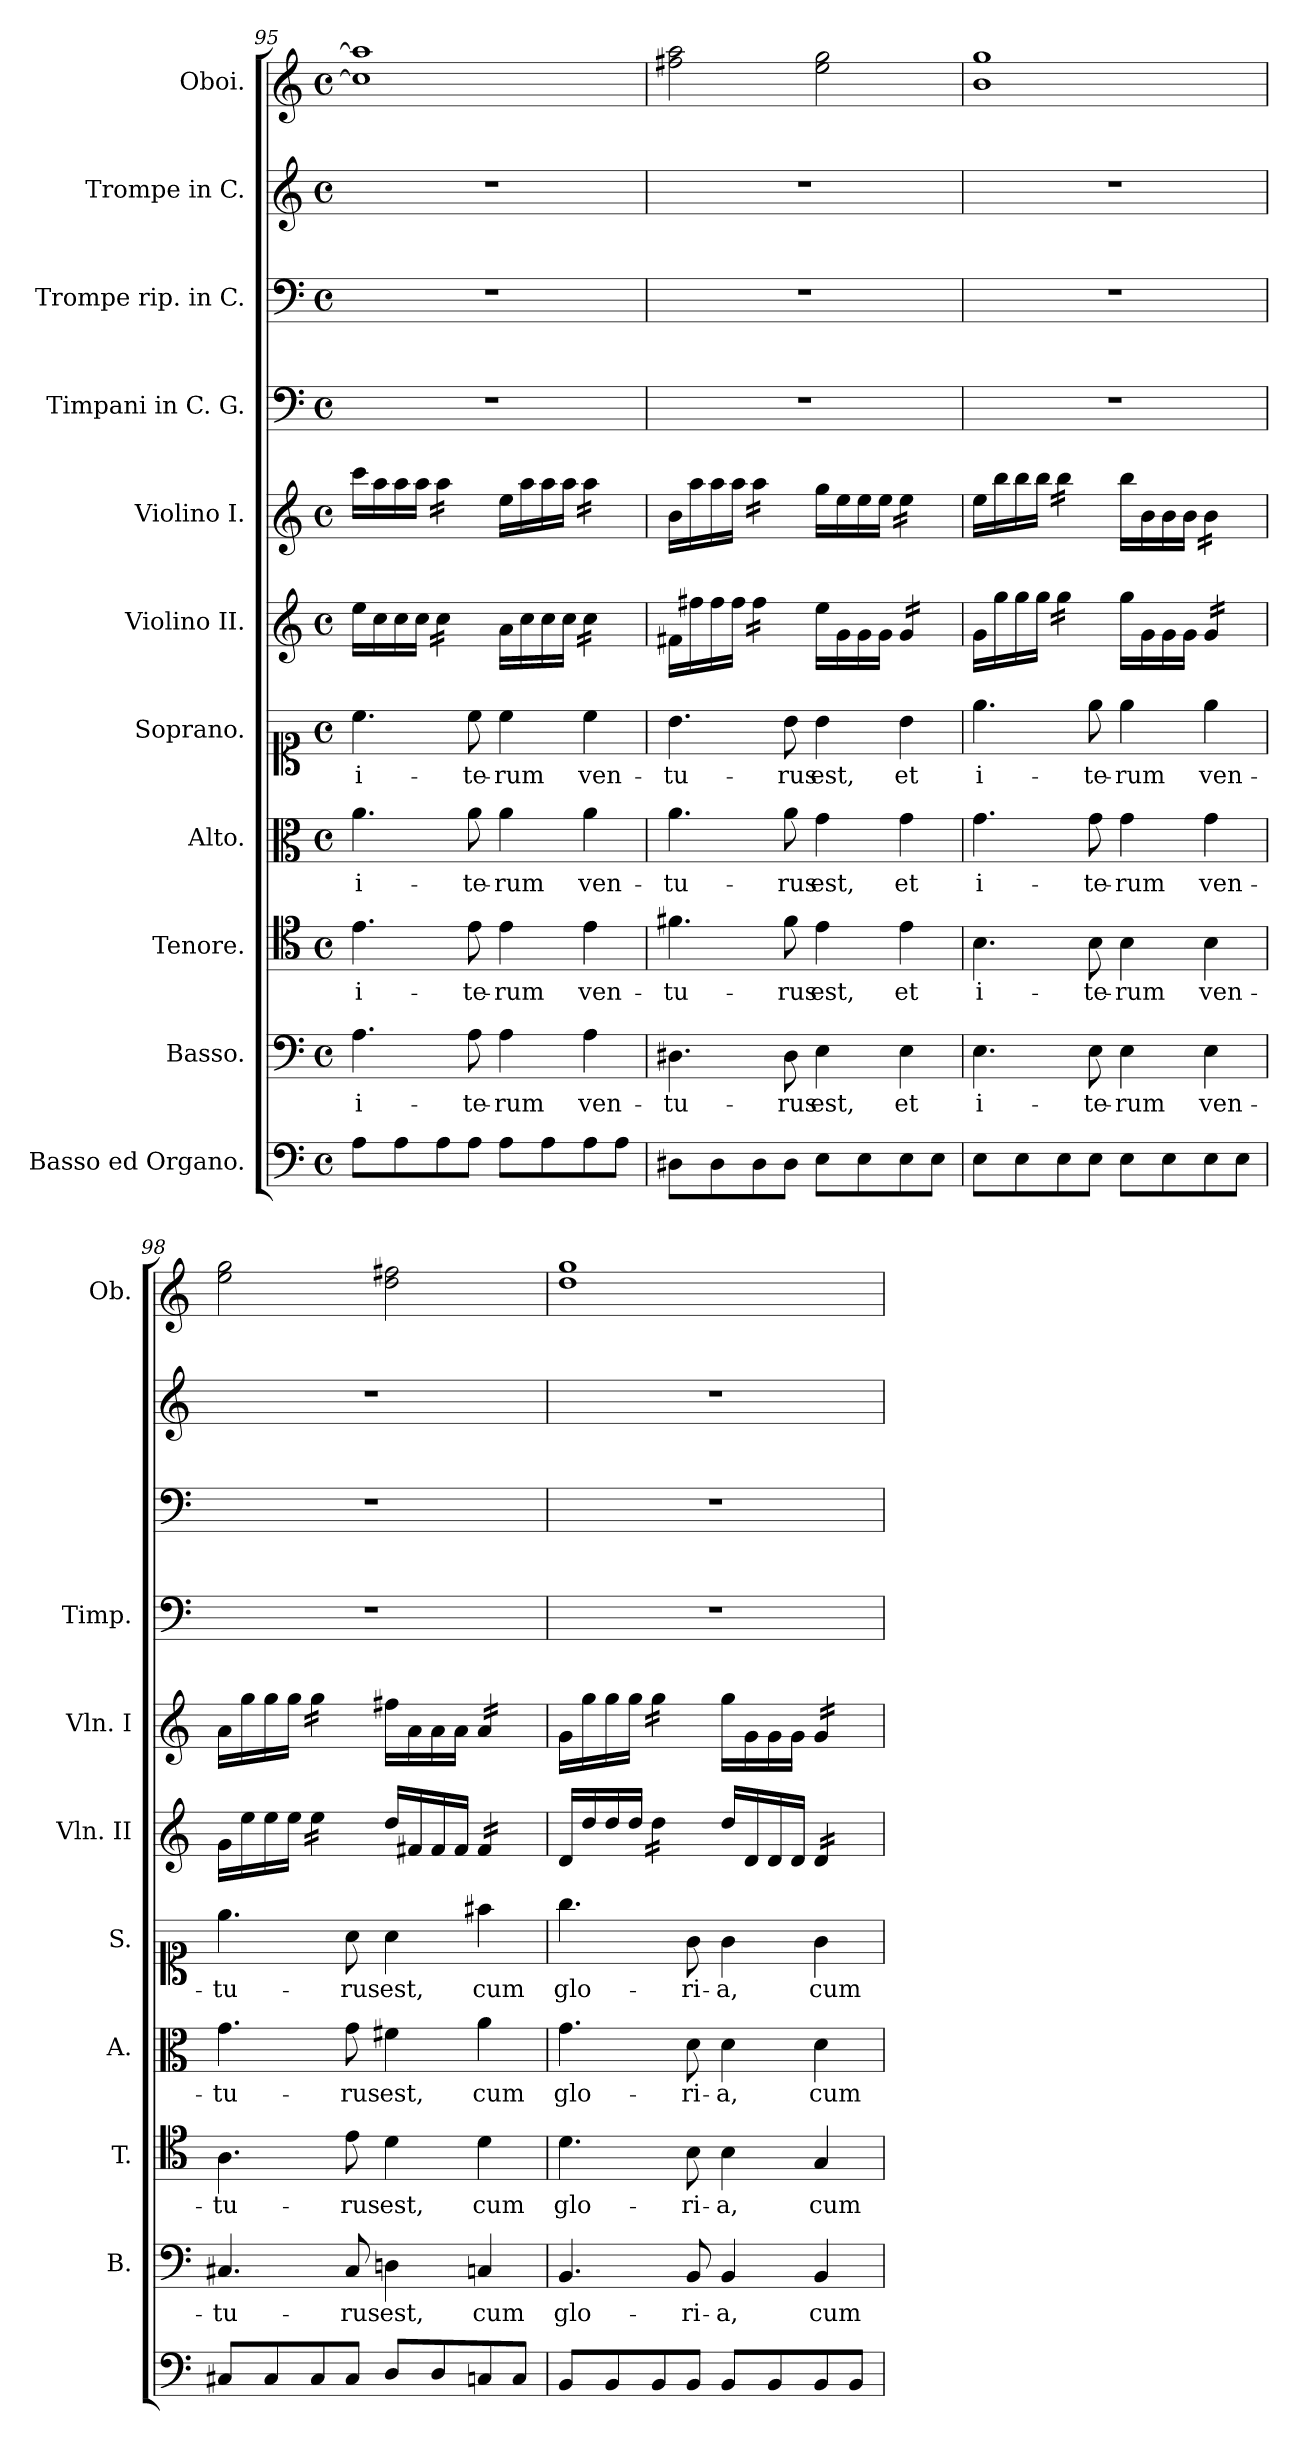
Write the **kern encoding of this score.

**kern	**kern	**text	**kern	**text	**kern	**text	**kern	**text	**kern	**kern	**kern	**kern	**kern	**kern
*part11	*part10	*part10	*part9	*part9	*part8	*part8	*part7	*part7	*part6	*part5	*part4	*part3	*part2	*part1
*staff11	*staff10	*staff10	*staff9	*staff9	*staff8	*staff8	*staff7	*staff7	*staff6	*staff5	*staff4	*staff3	*staff2	*staff1
*I"Basso ed  Organo.	*I"Basso.	*	*I"Tenore.	*	*I"Alto.	*	*I"Soprano.	*	*I"Violino II.	*I"Violino I.	*I"Timpani in C. G.	*I"Trompe rip. in C.	*I"Trompe in C.	*I"Oboi.
*	*I'B.	*	*I'T.	*	*I'A.	*	*I'S.	*	*I'Vln. II	*I'Vln. I	*I'Timp.	*	*	*I'Ob.
*clefF4	*clefF4	*	*clefC4	*	*clefC3	*	*clefC1	*	*clefG2	*clefG2	*clefF4	*clefF4	*clefG2	*clefG2
*k[]	*k[]	*	*k[]	*	*k[]	*	*k[]	*	*k[]	*k[]	*k[]	*k[]	*k[]	*k[]
*M4/4	*M4/4	*	*M4/4	*	*M4/4	*	*M4/4	*	*M4/4	*M4/4	*M4/4	*M4/4	*M4/4	*M4/4
*met(c)	*met(c)	*	*met(c)	*	*met(c)	*	*met(c)	*	*met(c)	*met(c)	*met(c)	*met(c)	*met(c)	*met(c)
=95	=95	=95	=95	=95	=95	=95	=95	=95	=95	=95	=95	=95	=95	=95
!	!	!LO:LY:b	!	!LO:LY:b	!	!LO:LY:b	!	!LO:LY:b	!	!	!	!	!	!
8A\L	4.A\	i-	4.e\	i-	4.a\	i-	4.cc\	i-	16ee\LL	16ccc\LL	1r	1r	1r	1cc] 1aa]
.	.	.	.	.	.	.	.	.	16cc\	16aa\	.	.	.	.
8A\	.	.	.	.	.	.	.	.	16cc\	16aa\	.	.	.	.
.	.	.	.	.	.	.	.	.	16cc\JJ	16aa\JJ	.	.	.	.
*	*	*	*	*	*	*	*	*	*tremolo	*	*	*	*	*
*	*	*	*	*	*	*	*	*	*	*tremolo	*	*	*	*
8A\	.	.	.	.	.	.	.	.	16cc\LL	16aa\LL	.	.	.	.
.	.	.	.	.	.	.	.	.	16cc\	16aa\	.	.	.	.
!	!	!LO:LY:b	!	!LO:LY:b	!	!LO:LY:b	!	!LO:LY:b	!	!	!	!	!	!
8A\J	8A\	-te-	8e\	-te-	8a\	-te-	8cc\	-te-	16cc\	16aa\	.	.	.	.
.	.	.	.	.	.	.	.	.	16cc\JJ	16aa\JJ	.	.	.	.
*	*	*	*	*	*	*	*	*	*	*Xtremolo	*	*	*	*
*	*	*	*	*	*	*	*	*	*Xtremolo	*	*	*	*	*
!	!	!LO:LY:b	!	!LO:LY:b	!	!LO:LY:b	!	!LO:LY:b	!	!	!	!	!	!
8A\L	4A\	-rum	4e\	-rum	4a\	-rum	4cc\	-rum	16a\LL	16ee\LL	.	.	.	.
.	.	.	.	.	.	.	.	.	16cc\	16aa\	.	.	.	.
8A\	.	.	.	.	.	.	.	.	16cc\	16aa\	.	.	.	.
.	.	.	.	.	.	.	.	.	16cc\JJ	16aa\JJ	.	.	.	.
!	!	!LO:LY:b	!	!LO:LY:b	!	!LO:LY:b	!	!LO:LY:b	!	!	!	!	!	!
*	*	*	*	*	*	*	*	*	*tremolo	*	*	*	*	*
*	*	*	*	*	*	*	*	*	*	*tremolo	*	*	*	*
8A\	4A\	ven-	4e\	ven-	4a\	ven-	4cc\	ven-	16cc\LL	16aa\LL	.	.	.	.
.	.	.	.	.	.	.	.	.	16cc\	16aa\	.	.	.	.
8A\J	.	.	.	.	.	.	.	.	16cc\	16aa\	.	.	.	.
.	.	.	.	.	.	.	.	.	16cc\JJ	16aa\JJ	.	.	.	.
*	*	*	*	*	*	*	*	*	*	*Xtremolo	*	*	*	*
*	*	*	*	*	*	*	*	*	*Xtremolo	*	*	*	*	*
!!LO:PB:g=z
=96	=96	=96	=96	=96	=96	=96	=96	=96	=96	=96	=96	=96	=96	=96
!	!	!LO:LY:b	!	!LO:LY:b	!	!LO:LY:b	!	!LO:LY:b	!	!	!	!	!	!
8D#X\L	4.D#X\	-tu-	4.f#X\	-tu-	4.a\	-tu-	4.b\	-tu-	16f#X\LL	16b\LL	1r	1r	1r	2ff#X\ 2aa\
.	.	.	.	.	.	.	.	.	16ff#X\	16aa\	.	.	.	.
8D#\	.	.	.	.	.	.	.	.	16ff#\	16aa\	.	.	.	.
.	.	.	.	.	.	.	.	.	16ff#\JJ	16aa\JJ	.	.	.	.
*	*	*	*	*	*	*	*	*	*tremolo	*	*	*	*	*
*	*	*	*	*	*	*	*	*	*	*tremolo	*	*	*	*
8D#\	.	.	.	.	.	.	.	.	16ff#\LL	16aa\LL	.	.	.	.
.	.	.	.	.	.	.	.	.	16ff#\	16aa\	.	.	.	.
!	!	!LO:LY:b	!	!LO:LY:b	!	!LO:LY:b	!	!LO:LY:b	!	!	!	!	!	!
8D#\J	8D#\	-rus	8f#\	-rus	8a\	-rus	8b\	-rus	16ff#\	16aa\	.	.	.	.
.	.	.	.	.	.	.	.	.	16ff#\JJ	16aa\JJ	.	.	.	.
*	*	*	*	*	*	*	*	*	*	*Xtremolo	*	*	*	*
*	*	*	*	*	*	*	*	*	*Xtremolo	*	*	*	*	*
!	!	!LO:LY:b	!	!LO:LY:b	!	!LO:LY:b	!	!LO:LY:b	!	!	!	!	!	!
8E\L	4E\	est,	4e\	est,	4g\	est,	4b\	est,	16ee\LL	16gg\LL	.	.	.	2ee\ 2gg\
.	.	.	.	.	.	.	.	.	16g\	16ee\	.	.	.	.
8E\	.	.	.	.	.	.	.	.	16g\	16ee\	.	.	.	.
.	.	.	.	.	.	.	.	.	16g\JJ	16ee\JJ	.	.	.	.
!	!	!LO:LY:b	!	!LO:LY:b	!	!LO:LY:b	!	!LO:LY:b	!	!	!	!	!	!
*	*	*	*	*	*	*	*	*	*tremolo	*	*	*	*	*
*	*	*	*	*	*	*	*	*	*	*tremolo	*	*	*	*
8E\	4E\	et	4e\	et	4g\	et	4b\	et	16g/LL	16ee\LL	.	.	.	.
.	.	.	.	.	.	.	.	.	16g/	16ee\	.	.	.	.
8E\J	.	.	.	.	.	.	.	.	16g/	16ee\	.	.	.	.
.	.	.	.	.	.	.	.	.	16g/JJ	16ee\JJ	.	.	.	.
*	*	*	*	*	*	*	*	*	*	*Xtremolo	*	*	*	*
*	*	*	*	*	*	*	*	*	*Xtremolo	*	*	*	*	*
=97	=97	=97	=97	=97	=97	=97	=97	=97	=97	=97	=97	=97	=97	=97
!	!	!LO:LY:b	!	!LO:LY:b	!	!LO:LY:b	!	!LO:LY:b	!	!	!	!	!	!
8E\L	4.E\	i-	4.B\	i-	4.g\	i-	4.ee\	i-	16g\LL	16ee\LL	1r	1r	1r	1b 1gg
.	.	.	.	.	.	.	.	.	16gg\	16bb\	.	.	.	.
8E\	.	.	.	.	.	.	.	.	16gg\	16bb\	.	.	.	.
.	.	.	.	.	.	.	.	.	16gg\JJ	16bb\JJ	.	.	.	.
*	*	*	*	*	*	*	*	*	*tremolo	*	*	*	*	*
*	*	*	*	*	*	*	*	*	*	*tremolo	*	*	*	*
8E\	.	.	.	.	.	.	.	.	16gg\LL	16bb\LL	.	.	.	.
.	.	.	.	.	.	.	.	.	16gg\	16bb\	.	.	.	.
!	!	!LO:LY:b	!	!LO:LY:b	!	!LO:LY:b	!	!LO:LY:b	!	!	!	!	!	!
8E\J	8E\	-te-	8B\	-te-	8g\	-te-	8ee\	-te-	16gg\	16bb\	.	.	.	.
.	.	.	.	.	.	.	.	.	16gg\JJ	16bb\JJ	.	.	.	.
*	*	*	*	*	*	*	*	*	*	*Xtremolo	*	*	*	*
*	*	*	*	*	*	*	*	*	*Xtremolo	*	*	*	*	*
!	!	!LO:LY:b	!	!LO:LY:b	!	!LO:LY:b	!	!LO:LY:b	!	!	!	!	!	!
8E\L	4E\	-rum	4B\	-rum	4g\	-rum	4ee\	-rum	16gg\LL	16bb\LL	.	.	.	.
.	.	.	.	.	.	.	.	.	16g\	16b\	.	.	.	.
8E\	.	.	.	.	.	.	.	.	16g\	16b\	.	.	.	.
.	.	.	.	.	.	.	.	.	16g\JJ	16b\JJ	.	.	.	.
!	!	!LO:LY:b	!	!LO:LY:b	!	!LO:LY:b	!	!LO:LY:b	!	!	!	!	!	!
*	*	*	*	*	*	*	*	*	*tremolo	*	*	*	*	*
*	*	*	*	*	*	*	*	*	*	*tremolo	*	*	*	*
8E\	4E\	ven-	4B\	ven-	4g\	ven-	4ee\	ven-	16g/LL	16b\LL	.	.	.	.
.	.	.	.	.	.	.	.	.	16g/	16b\	.	.	.	.
8E\J	.	.	.	.	.	.	.	.	16g/	16b\	.	.	.	.
.	.	.	.	.	.	.	.	.	16g/JJ	16b\JJ	.	.	.	.
*	*	*	*	*	*	*	*	*	*	*Xtremolo	*	*	*	*
*	*	*	*	*	*	*	*	*	*Xtremolo	*	*	*	*	*
=98	=98	=98	=98	=98	=98	=98	=98	=98	=98	=98	=98	=98	=98	=98
!	!	!LO:LY:b	!	!LO:LY:b	!	!LO:LY:b	!	!LO:LY:b	!	!	!	!	!	!
8C#X/L	4.C#X/	-tu-	4.A\	-tu-	4.g\	-tu-	4.ee\	-tu-	16g\LL	16a\LL	1r	1r	1r	2ee\ 2gg\
.	.	.	.	.	.	.	.	.	16ee\	16gg\	.	.	.	.
8C#/	.	.	.	.	.	.	.	.	16ee\	16gg\	.	.	.	.
.	.	.	.	.	.	.	.	.	16ee\JJ	16gg\JJ	.	.	.	.
*	*	*	*	*	*	*	*	*	*tremolo	*	*	*	*	*
*	*	*	*	*	*	*	*	*	*	*tremolo	*	*	*	*
8C#/	.	.	.	.	.	.	.	.	16ee\LL	16gg\LL	.	.	.	.
.	.	.	.	.	.	.	.	.	16ee\	16gg\	.	.	.	.
!	!	!LO:LY:b	!	!LO:LY:b	!	!LO:LY:b	!	!LO:LY:b	!	!	!	!	!	!
8C#/J	8C#/	-rus	8e\	-rus	8g\	-rus	8a\	-rus	16ee\	16gg\	.	.	.	.
.	.	.	.	.	.	.	.	.	16ee\JJ	16gg\JJ	.	.	.	.
*	*	*	*	*	*	*	*	*	*	*Xtremolo	*	*	*	*
*	*	*	*	*	*	*	*	*	*Xtremolo	*	*	*	*	*
!	!	!LO:LY:b	!	!LO:LY:b	!	!LO:LY:b	!	!LO:LY:b	!	!	!	!	!	!
8D/L	4Dn\	est,	4d\	est,	4f#X\	est,	4a\	est,	16dd/LL	16ff#X\LL	.	.	.	2dd\ 2ff#X\
.	.	.	.	.	.	.	.	.	16f#X/	16a\	.	.	.	.
8D/	.	.	.	.	.	.	.	.	16f#/	16a\	.	.	.	.
.	.	.	.	.	.	.	.	.	16f#/JJ	16a\JJ	.	.	.	.
!	!	!LO:LY:b	!	!LO:LY:b	!	!LO:LY:b	!	!LO:LY:b	!	!	!	!	!	!
*	*	*	*	*	*	*	*	*	*tremolo	*	*	*	*	*
*	*	*	*	*	*	*	*	*	*	*tremolo	*	*	*	*
8Cn/	4Cn/	cum	4d\	cum	4a\	cum	4ff#X\	cum	16f#/LL	16a/LL	.	.	.	.
.	.	.	.	.	.	.	.	.	16f#/	16a/	.	.	.	.
8C/J	.	.	.	.	.	.	.	.	16f#/	16a/	.	.	.	.
.	.	.	.	.	.	.	.	.	16f#/JJ	16a/JJ	.	.	.	.
*	*	*	*	*	*	*	*	*	*	*Xtremolo	*	*	*	*
*	*	*	*	*	*	*	*	*	*Xtremolo	*	*	*	*	*
=99	=99	=99	=99	=99	=99	=99	=99	=99	=99	=99	=99	=99	=99	=99
!	!	!LO:LY:b	!	!LO:LY:b	!	!LO:LY:b	!	!LO:LY:b	!	!	!	!	!	!
8BB/L	4.BB/	glo-	4.d\	glo-	4.g\	glo-	4.gg\	glo-	16d/LL	16g\LL	1r	1r	1r	1dd 1gg
.	.	.	.	.	.	.	.	.	16dd/	16gg\	.	.	.	.
8BB/	.	.	.	.	.	.	.	.	16dd/	16gg\	.	.	.	.
.	.	.	.	.	.	.	.	.	16dd/JJ	16gg\JJ	.	.	.	.
*	*	*	*	*	*	*	*	*	*tremolo	*	*	*	*	*
*	*	*	*	*	*	*	*	*	*	*tremolo	*	*	*	*
8BB/	.	.	.	.	.	.	.	.	16dd\LL	16gg\LL	.	.	.	.
.	.	.	.	.	.	.	.	.	16dd\	16gg\	.	.	.	.
!	!	!LO:LY:b	!	!LO:LY:b	!	!LO:LY:b	!	!LO:LY:b	!	!	!	!	!	!
8BB/J	8BB/	-ri-	8B\	-ri-	8d\	-ri-	8g\	-ri-	16dd\	16gg\	.	.	.	.
.	.	.	.	.	.	.	.	.	16dd\JJ	16gg\JJ	.	.	.	.
*	*	*	*	*	*	*	*	*	*	*Xtremolo	*	*	*	*
*	*	*	*	*	*	*	*	*	*Xtremolo	*	*	*	*	*
!	!	!LO:LY:b	!	!LO:LY:b	!	!LO:LY:b	!	!LO:LY:b	!	!	!	!	!	!
8BB/L	4BB/	-a,	4B\	-a,	4d\	-a,	4g\	-a,	16dd/LL	16gg\LL	.	.	.	.
.	.	.	.	.	.	.	.	.	16d/	16g\	.	.	.	.
8BB/	.	.	.	.	.	.	.	.	16d/	16g\	.	.	.	.
.	.	.	.	.	.	.	.	.	16d/JJ	16g\JJ	.	.	.	.
!	!	!LO:LY:b	!	!LO:LY:b	!	!LO:LY:b	!	!LO:LY:b	!	!	!	!	!	!
*	*	*	*	*	*	*	*	*	*tremolo	*	*	*	*	*
*	*	*	*	*	*	*	*	*	*	*tremolo	*	*	*	*
8BB/	4BB/	cum	4G/	cum	4d\	cum	4g\	cum	16d/LL	16g/LL	.	.	.	.
.	.	.	.	.	.	.	.	.	16d/	16g/	.	.	.	.
8BB/J	.	.	.	.	.	.	.	.	16d/	16g/	.	.	.	.
.	.	.	.	.	.	.	.	.	16d/JJ	16g/JJ	.	.	.	.
*	*	*	*	*	*	*	*	*	*	*Xtremolo	*	*	*	*
*	*	*	*	*	*	*	*	*	*Xtremolo	*	*	*	*	*
=	=	=	=	=	=	=	=	=	=	=	=	=	=	=
*-	*-	*-	*-	*-	*-	*-	*-	*-	*-	*-	*-	*-	*-	*-
